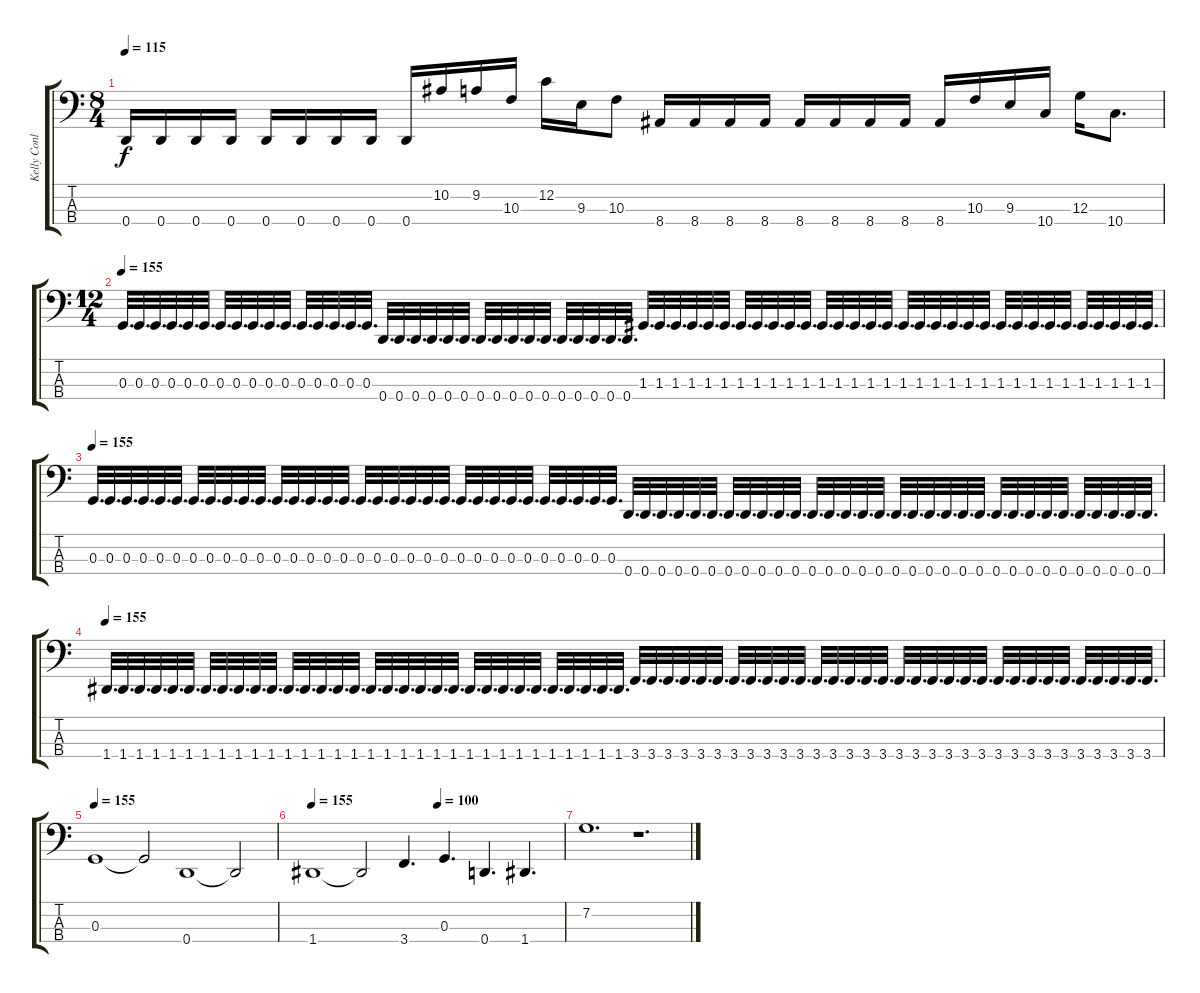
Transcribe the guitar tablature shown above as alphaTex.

\track ("Kelly Conlon" "Kelly Conl") {instrument electricbassfinger}
\staff {score tabs}
\tuning (F2 C2 G1 D1) {hide}
\ts (8 4)
\tempo 115
\clef f4
\ks c
0.4.16{dy f} 0.4.16 0.4.16 0.4.16 0.4.16 0.4.16 0.4.16 0.4.16 0.4.16 10.2.16 9.2.16 10.3.16 12.2.16 9.3.16 10.3.8 8.4.16 8.4.16 8.4.16 8.4.16 8.4.16 8.4.16 8.4.16 8.4.16 8.4.16 10.3.16 9.3.16 10.4.16 12.3.16 10.4.8{d} |
\ts (12 4)
\tempo 155
0.3.32{d} 0.3.32{d} 0.3.32{d} 0.3.32{d} 0.3.32{d} 0.3.32{d} 0.3.32{d} 0.3.32{d} 0.3.32{d} 0.3.32{d} 0.3.32{d} 0.3.32{d} 0.3.32{d} 0.3.32{d} 0.3.32{d} 0.3.32{d} 0.4.32{d} 0.4.32{d} 0.4.32{d} 0.4.32{d} 0.4.32{d} 0.4.32{d} 0.4.32{d} 0.4.32{d} 0.4.32{d} 0.4.32{d} 0.4.32{d} 0.4.32{d} 0.4.32{d} 0.4.32{d} 0.4.32{d} 0.4.32{d} 1.3.32{d} 1.3.32{d} 1.3.32{d} 1.3.32{d} 1.3.32{d} 1.3.32{d} 1.3.32{d} 1.3.32{d} 1.3.32{d} 1.3.32{d} 1.3.32{d} 1.3.32{d} 1.3.32{d} 1.3.32{d} 1.3.32{d} 1.3.32{d} 1.3.32{d} 1.3.32{d} 1.3.32{d} 1.3.32{d} 1.3.32{d} 1.3.32{d} 1.3.32{d} 1.3.32{d} 1.3.32{d} 1.3.32{d} 1.3.32{d} 1.3.32{d} 1.3.32{d} 1.3.32{d} 1.3.32{d} 1.3.32{d} |
\tempo 155
0.3.32{d} 0.3.32{d} 0.3.32{d} 0.3.32{d} 0.3.32{d} 0.3.32{d} 0.3.32{d} 0.3.32{d} 0.3.32{d} 0.3.32{d} 0.3.32{d} 0.3.32{d} 0.3.32{d} 0.3.32{d} 0.3.32{d} 0.3.32{d} 0.3.32{d} 0.3.32{d} 0.3.32{d} 0.3.32{d} 0.3.32{d} 0.3.32{d} 0.3.32{d} 0.3.32{d} 0.3.32{d} 0.3.32{d} 0.3.32{d} 0.3.32{d} 0.3.32{d} 0.3.32{d} 0.3.32{d} 0.3.32{d} 0.4.32{d} 0.4.32{d} 0.4.32{d} 0.4.32{d} 0.4.32{d} 0.4.32{d} 0.4.32{d} 0.4.32{d} 0.4.32{d} 0.4.32{d} 0.4.32{d} 0.4.32{d} 0.4.32{d} 0.4.32{d} 0.4.32{d} 0.4.32{d} 0.4.32{d} 0.4.32{d} 0.4.32{d} 0.4.32{d} 0.4.32{d} 0.4.32{d} 0.4.32{d} 0.4.32{d} 0.4.32{d} 0.4.32{d} 0.4.32{d} 0.4.32{d} 0.4.32{d} 0.4.32{d} 0.4.32{d} 0.4.32{d} |
\tempo 155
1.4.32{d} 1.4.32{d} 1.4.32{d} 1.4.32{d} 1.4.32{d} 1.4.32{d} 1.4.32{d} 1.4.32{d} 1.4.32{d} 1.4.32{d} 1.4.32{d} 1.4.32{d} 1.4.32{d} 1.4.32{d} 1.4.32{d} 1.4.32{d} 1.4.32{d} 1.4.32{d} 1.4.32{d} 1.4.32{d} 1.4.32{d} 1.4.32{d} 1.4.32{d} 1.4.32{d} 1.4.32{d} 1.4.32{d} 1.4.32{d} 1.4.32{d} 1.4.32{d} 1.4.32{d} 1.4.32{d} 1.4.32{d} 3.4.32{d} 3.4.32{d} 3.4.32{d} 3.4.32{d} 3.4.32{d} 3.4.32{d} 3.4.32{d} 3.4.32{d} 3.4.32{d} 3.4.32{d} 3.4.32{d} 3.4.32{d} 3.4.32{d} 3.4.32{d} 3.4.32{d} 3.4.32{d} 3.4.32{d} 3.4.32{d} 3.4.32{d} 3.4.32{d} 3.4.32{d} 3.4.32{d} 3.4.32{d} 3.4.32{d} 3.4.32{d} 3.4.32{d} 3.4.32{d} 3.4.32{d} 3.4.32{d} 3.4.32{d} 3.4.32{d} 3.4.32{d} |
\tempo 155
0.3.1 0.3{t}.2 0.4.1 0.4{t}.2 |
\tempo (100 0.5)
\tempo 155
1.4.1 1.4{t}.2 3.4.4{d} 0.3.4{d} 0.4.4{d} 1.4.4{d} |
7.2.1{d} r.1{d}
